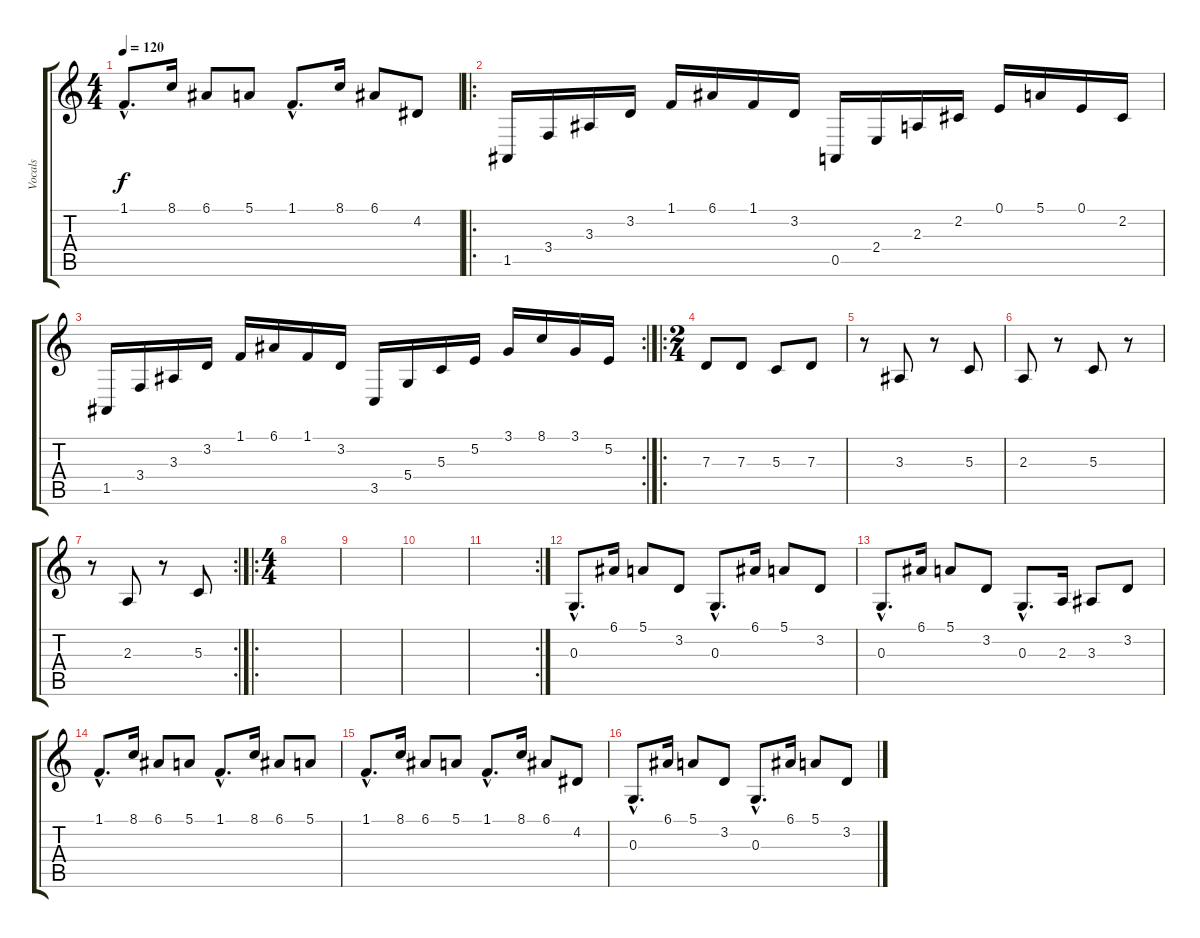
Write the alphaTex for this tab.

\track ("Vocals" "Vocals") {instrument pizzicatostrings}
\staff {score tabs}
\tuning (E4 B3 G3 D3 A2 E2) {hide}
\ts (4 4)
\tempo 120
\clef g2
\ks c
1.1{hac}.8{d dy f} 8.1.16 6.1.8 5.1.8 1.1{hac}.8{d} 8.1.16 6.1.8 4.2.8 |
\ro
1.5.16 3.4.16 3.3.16 3.2.16 1.1.16 6.1.16 1.1.16 3.2.16 0.5.16 2.4.16 2.3.16 2.2.16 0.1.16 5.1.16 0.1.16 2.2.16 |
\rc 2
1.5.16 3.4.16 3.3.16 3.2.16 1.1.16 6.1.16 1.1.16 3.2.16 3.5.16 5.4.16 5.3.16 5.2.16 3.1.16 8.1.16 3.1.16 5.2.16 |
\ro
\ts (2 4)
7.3.8 7.3.8 5.3.8 7.3.8 |
r.8 3.3.8 r.8 5.3.8 |
2.3.8 r.8 5.3.8 r.8 |
\rc 2
r.8 2.3.8 r.8 5.3.8 |
\ro
\ts (4 4)
|
|
|
\rc 2
|
0.3{hac}.8{d} 6.1.16 5.1.8 3.2.8 0.3{hac}.8{d} 6.1.16 5.1.8 3.2.8 |
0.3{hac}.8{d} 6.1.16 5.1.8 3.2.8 0.3{hac}.8{d} 2.3.16 3.3.8 3.2.8 |
1.1{hac}.8{d} 8.1.16 6.1.8 5.1.8 1.1{hac}.8{d} 8.1.16 6.1.8 5.1.8 |
1.1{hac}.8{d} 8.1.16 6.1.8 5.1.8 1.1{hac}.8{d} 8.1.16 6.1.8 4.2.8 |
0.3{hac}.8{d} 6.1.16 5.1.8 3.2.8 0.3{hac}.8{d} 6.1.16 5.1.8 3.2.8
